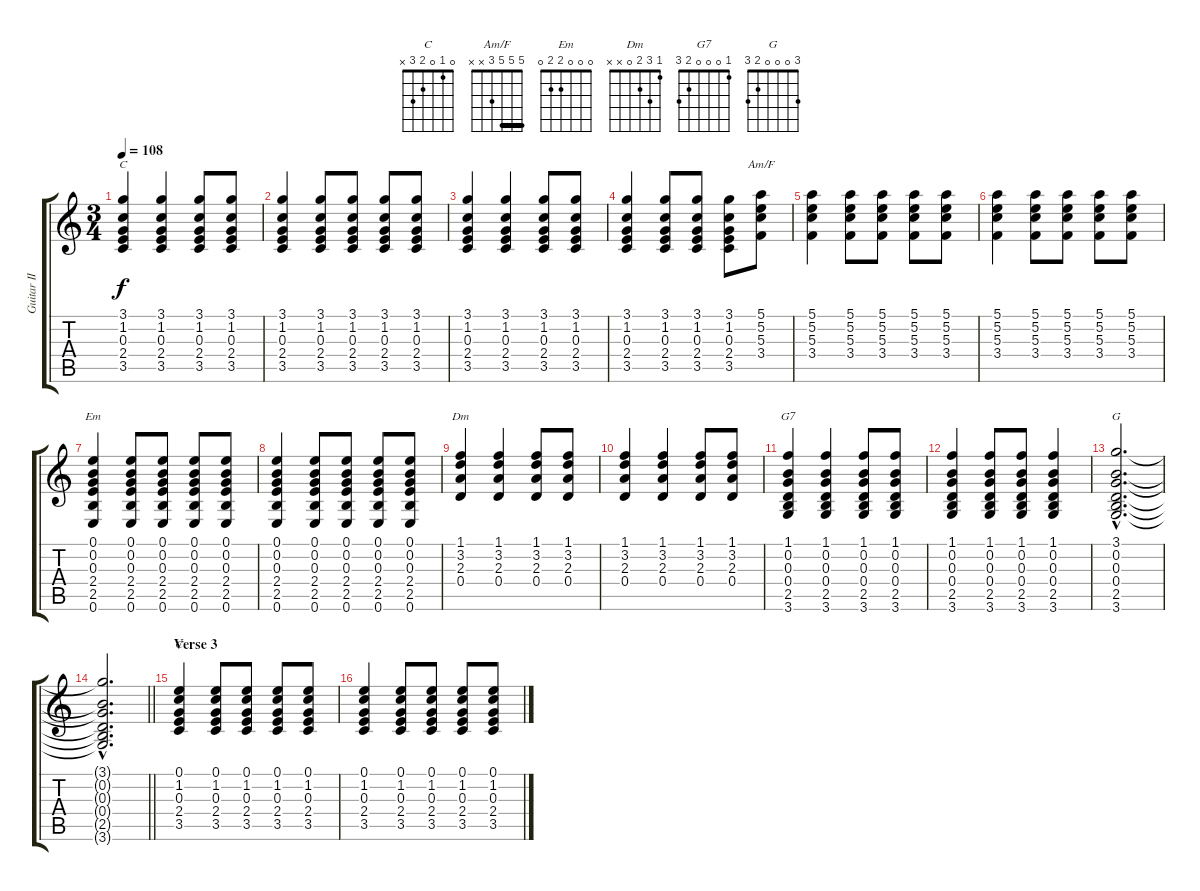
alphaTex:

\track ("Guitar II" "Guitar II") {instrument acousticguitarnylon}
\staff {score tabs}
\tuning (E4 B3 G3 D3 A2 E2) {hide}
\chord ("C" 3 1 0 2 3 x)
\chord ("Am/F" 5 5 5 3 x x) {barre 5}
\chord ("Em" 0 0 0 2 2 0)
\chord ("Dm" 1 3 2 0 x x)
\chord ("G7" 1 0 0 0 2 3)
\chord ("G" 3 0 0 0 2 3)
\chord ("C" 0 1 0 2 3 x)
\ts (3 4)
\tempo 108
\clef g2
\ks c
(3.1 1.2 0.3 2.4 3.5).4{ch "C" dy f} (3.1 1.2 0.3 2.4 3.5).4 (3.1 1.2 0.3 2.4 3.5).8 (3.1 1.2 0.3 2.4 3.5).8 |
(3.1 1.2 0.3 2.4 3.5).4 (3.1 1.2 0.3 2.4 3.5).8 (3.1 1.2 0.3 2.4 3.5).8 (3.1 1.2 0.3 2.4 3.5).8 (3.1 1.2 0.3 2.4 3.5).8 |
(3.1 1.2 0.3 2.4 3.5).4 (3.1 1.2 0.3 2.4 3.5).4 (3.1 1.2 0.3 2.4 3.5).8 (3.1 1.2 0.3 2.4 3.5).8 |
(3.1 1.2 0.3 2.4 3.5).4 (3.1 1.2 0.3 2.4 3.5).8 (3.1 1.2 0.3 2.4 3.5).8 (3.1 1.2 0.3 2.4 3.5).8 (5.1 5.2 5.3 3.4).8{ch "Am/F"} |
(5.1 5.2 5.3 3.4).4 (5.1 5.2 5.3 3.4).8 (5.1 5.2 5.3 3.4).8 (5.1 5.2 5.3 3.4).8 (5.1 5.2 5.3 3.4).8 |
(5.1 5.2 5.3 3.4).4 (5.1 5.2 5.3 3.4).8 (5.1 5.2 5.3 3.4).8 (5.1 5.2 5.3 3.4).8 (5.1 5.2 5.3 3.4).8 |
(0.1 0.2 0.3 2.4 2.5 0.6).4{ch "Em"} (0.1 0.2 0.3 2.4 2.5 0.6).8 (0.1 0.2 0.3 2.4 2.5 0.6).8 (0.1 0.2 0.3 2.4 2.5 0.6).8 (0.1 0.2 0.3 2.4 2.5 0.6).8 |
(0.1 0.2 0.3 2.4 2.5 0.6).4 (0.1 0.2 0.3 2.4 2.5 0.6).8 (0.1 0.2 0.3 2.4 2.5 0.6).8 (0.1 0.2 0.3 2.4 2.5 0.6).8 (0.1 0.2 0.3 2.4 2.5 0.6).8 |
(1.1 3.2 2.3 0.4).4{ch "Dm"} (1.1 3.2 2.3 0.4).4 (1.1 3.2 2.3 0.4).8 (1.1 3.2 2.3 0.4).8 |
(1.1 3.2 2.3 0.4).4 (1.1 3.2 2.3 0.4).4 (1.1 3.2 2.3 0.4).8 (1.1 3.2 2.3 0.4).8 |
(1.1 0.2 0.3 0.4 2.5 3.6).4{ch "G7"} (1.1 0.2 0.3 0.4 2.5 3.6).4 (1.1 0.2 0.3 0.4 2.5 3.6).8 (1.1 0.2 0.3 0.4 2.5 3.6).8 |
(1.1 0.2 0.3 0.4 2.5 3.6).4 (1.1 0.2 0.3 0.4 2.5 3.6).8 (1.1 0.2 0.3 0.4 2.5 3.6).8 (1.1 0.2 0.3 0.4 2.5 3.6).4 |
(3.1{hac} 0.2{hac} 0.3{hac} 0.4{hac} 2.5{hac} 3.6{hac}).2{d ch "G"} |
\barLineRight lightlight
(3.1{hac t} 0.2{hac t} 0.3{hac t} 0.4{hac t} 2.5{hac t} 3.6{hac t}).2{d} |
\section ("" "Verse 3")
(0.1 1.2 0.3 2.4 3.5).4{ch "C"} (0.1 1.2 0.3 2.4 3.5).8 (0.1 1.2 0.3 2.4 3.5).8 (0.1 1.2 0.3 2.4 3.5).8 (0.1 1.2 0.3 2.4 3.5).8 |
(0.1 1.2 0.3 2.4 3.5).4 (0.1 1.2 0.3 2.4 3.5).8 (0.1 1.2 0.3 2.4 3.5).8 (0.1 1.2 0.3 2.4 3.5).8 (0.1 1.2 0.3 2.4 3.5).8
